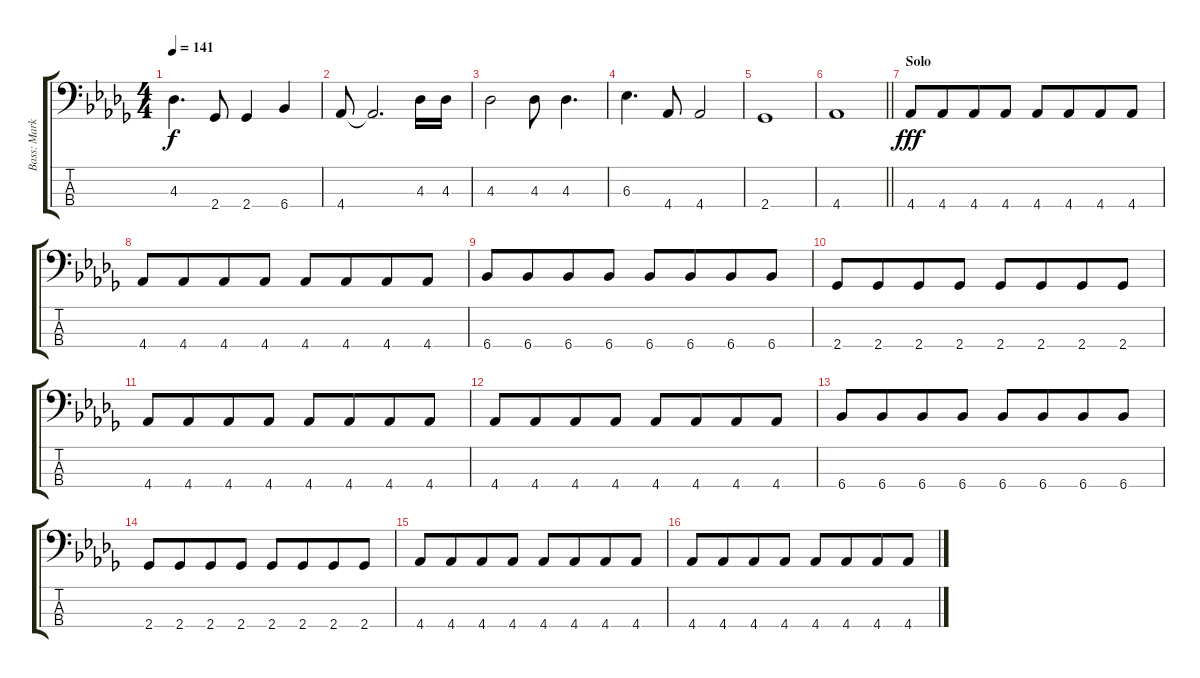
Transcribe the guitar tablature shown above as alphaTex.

\track ("Bass: Mark" "Bass: Mark") {instrument electricbassfinger}
\staff {score tabs}
\tuning (G2 D2 A1 E1) {hide}
\ts (4 4)
\tempo 141
\clef f4
\ks db
4.3.4{d dy f} 2.4.8 2.4.4 6.4.4 |
4.4.8 4.4{t}.2{d} 4.3.16 4.3.16 |
4.3.2 4.3.8 4.3.4{d} |
6.3.4{d} 4.4.8 4.4.2 |
2.4.1 |
\barLineRight lightlight
4.4.1 |
\section ("" "Solo")
4.4.8{dy fff} 4.4.8{beam merge} 4.4.8 4.4.8 4.4.8 4.4.8{beam merge} 4.4.8 4.4.8 |
4.4.8 4.4.8{beam merge} 4.4.8 4.4.8 4.4.8 4.4.8{beam merge} 4.4.8 4.4.8 |
6.4.8 6.4.8{beam merge} 6.4.8 6.4.8 6.4.8 6.4.8{beam merge} 6.4.8 6.4.8 |
2.4.8 2.4.8{beam merge} 2.4.8 2.4.8 2.4.8 2.4.8{beam merge} 2.4.8 2.4.8 |
4.4.8 4.4.8{beam merge} 4.4.8 4.4.8 4.4.8 4.4.8{beam merge} 4.4.8 4.4.8 |
4.4.8 4.4.8{beam merge} 4.4.8 4.4.8 4.4.8 4.4.8{beam merge} 4.4.8 4.4.8 |
6.4.8 6.4.8{beam merge} 6.4.8 6.4.8 6.4.8 6.4.8{beam merge} 6.4.8 6.4.8 |
2.4.8 2.4.8{beam merge} 2.4.8 2.4.8 2.4.8 2.4.8{beam merge} 2.4.8 2.4.8 |
4.4.8 4.4.8{beam merge} 4.4.8 4.4.8 4.4.8 4.4.8{beam merge} 4.4.8 4.4.8 |
4.4.8 4.4.8{beam merge} 4.4.8 4.4.8 4.4.8 4.4.8{beam merge} 4.4.8 4.4.8
